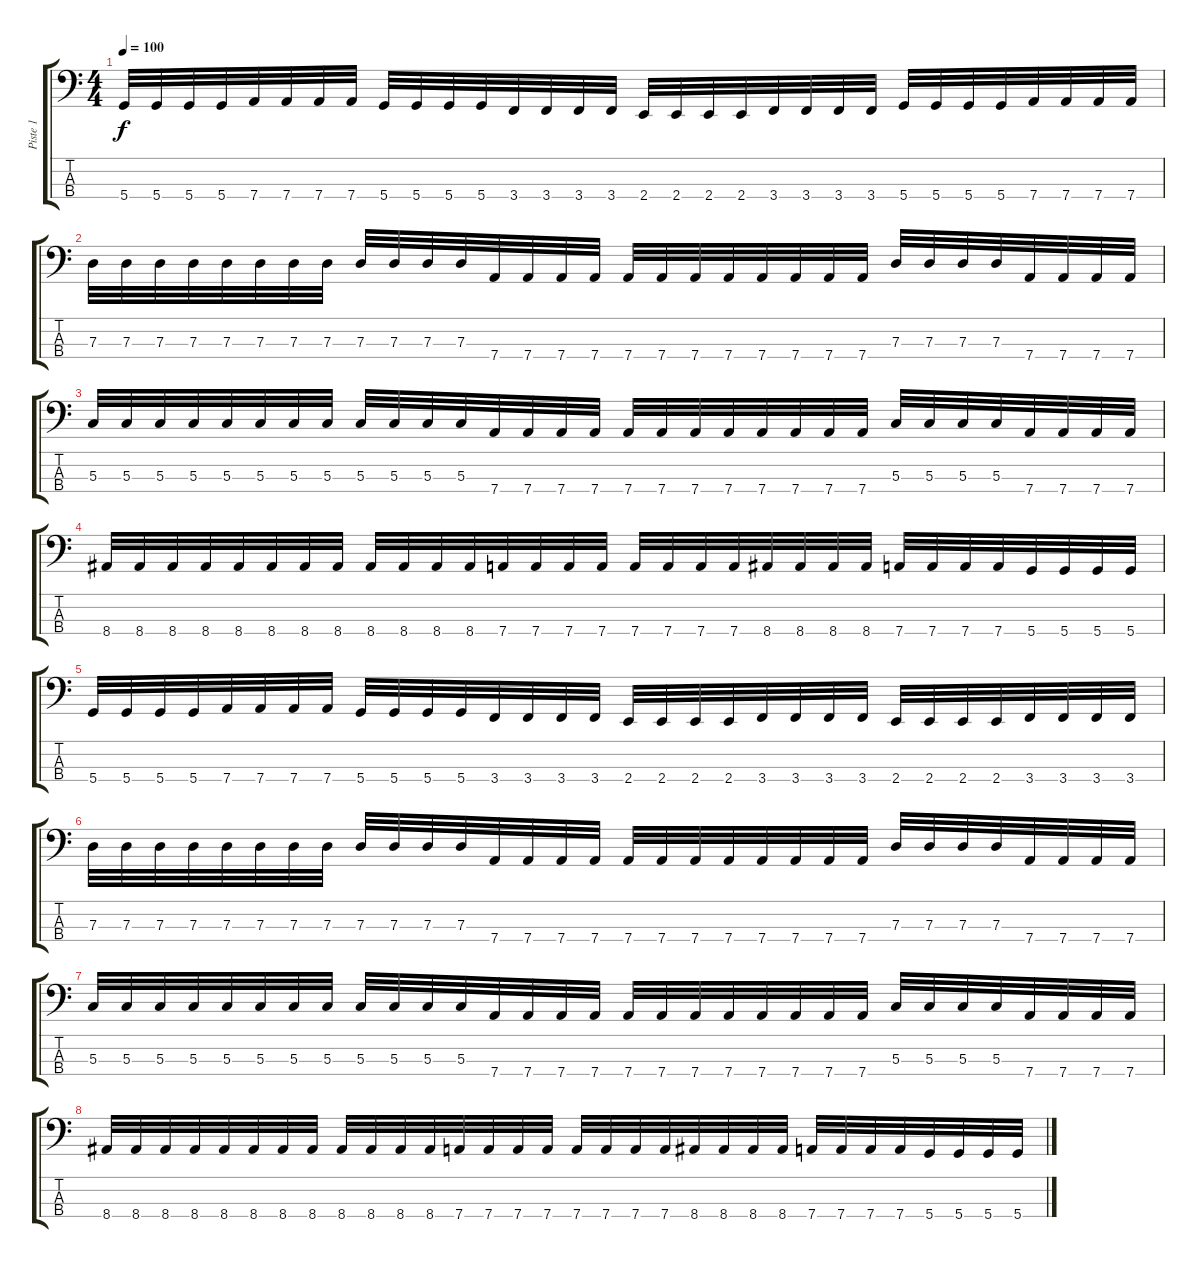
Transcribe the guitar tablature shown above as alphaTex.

\track ("Piste 1" "Piste 1") {instrument electricbasspick}
\staff {score tabs}
\tuning (F2 C2 G1 D1) {hide}
\ts (4 4)
\tempo 100
\clef f4
\ks c
5.4.32{dy f} 5.4.32 5.4.32 5.4.32 7.4.32 7.4.32 7.4.32 7.4.32 5.4.32 5.4.32 5.4.32 5.4.32 3.4.32 3.4.32 3.4.32 3.4.32 2.4.32 2.4.32 2.4.32 2.4.32 3.4.32 3.4.32 3.4.32 3.4.32 5.4.32 5.4.32 5.4.32 5.4.32 7.4.32 7.4.32 7.4.32 7.4.32 |
7.3.32 7.3.32 7.3.32 7.3.32 7.3.32 7.3.32 7.3.32 7.3.32 7.3.32 7.3.32 7.3.32 7.3.32 7.4.32 7.4.32 7.4.32 7.4.32 7.4.32 7.4.32 7.4.32 7.4.32 7.4.32 7.4.32 7.4.32 7.4.32 7.3.32 7.3.32 7.3.32 7.3.32 7.4.32 7.4.32 7.4.32 7.4.32 |
5.3.32 5.3.32 5.3.32 5.3.32 5.3.32 5.3.32 5.3.32 5.3.32 5.3.32 5.3.32 5.3.32 5.3.32 7.4.32 7.4.32 7.4.32 7.4.32 7.4.32 7.4.32 7.4.32 7.4.32 7.4.32 7.4.32 7.4.32 7.4.32 5.3.32 5.3.32 5.3.32 5.3.32 7.4.32 7.4.32 7.4.32 7.4.32 |
8.4.32 8.4.32 8.4.32 8.4.32 8.4.32 8.4.32 8.4.32 8.4.32 8.4.32 8.4.32 8.4.32 8.4.32 7.4.32 7.4.32 7.4.32 7.4.32 7.4.32 7.4.32 7.4.32 7.4.32 8.4.32 8.4.32 8.4.32 8.4.32 7.4.32 7.4.32 7.4.32 7.4.32 5.4.32 5.4.32 5.4.32 5.4.32 |
5.4.32 5.4.32 5.4.32 5.4.32 7.4.32 7.4.32 7.4.32 7.4.32 5.4.32 5.4.32 5.4.32 5.4.32 3.4.32 3.4.32 3.4.32 3.4.32 2.4.32 2.4.32 2.4.32 2.4.32 3.4.32 3.4.32 3.4.32 3.4.32 2.4.32 2.4.32 2.4.32 2.4.32 3.4.32 3.4.32 3.4.32 3.4.32 |
7.3.32 7.3.32 7.3.32 7.3.32 7.3.32 7.3.32 7.3.32 7.3.32 7.3.32 7.3.32 7.3.32 7.3.32 7.4.32 7.4.32 7.4.32 7.4.32 7.4.32 7.4.32 7.4.32 7.4.32 7.4.32 7.4.32 7.4.32 7.4.32 7.3.32 7.3.32 7.3.32 7.3.32 7.4.32 7.4.32 7.4.32 7.4.32 |
5.3.32 5.3.32 5.3.32 5.3.32 5.3.32 5.3.32 5.3.32 5.3.32 5.3.32 5.3.32 5.3.32 5.3.32 7.4.32 7.4.32 7.4.32 7.4.32 7.4.32 7.4.32 7.4.32 7.4.32 7.4.32 7.4.32 7.4.32 7.4.32 5.3.32 5.3.32 5.3.32 5.3.32 7.4.32 7.4.32 7.4.32 7.4.32 |
8.4.32 8.4.32 8.4.32 8.4.32 8.4.32 8.4.32 8.4.32 8.4.32 8.4.32 8.4.32 8.4.32 8.4.32 7.4.32 7.4.32 7.4.32 7.4.32 7.4.32 7.4.32 7.4.32 7.4.32 8.4.32 8.4.32 8.4.32 8.4.32 7.4.32 7.4.32 7.4.32 7.4.32 5.4.32 5.4.32 5.4.32 5.4.32
